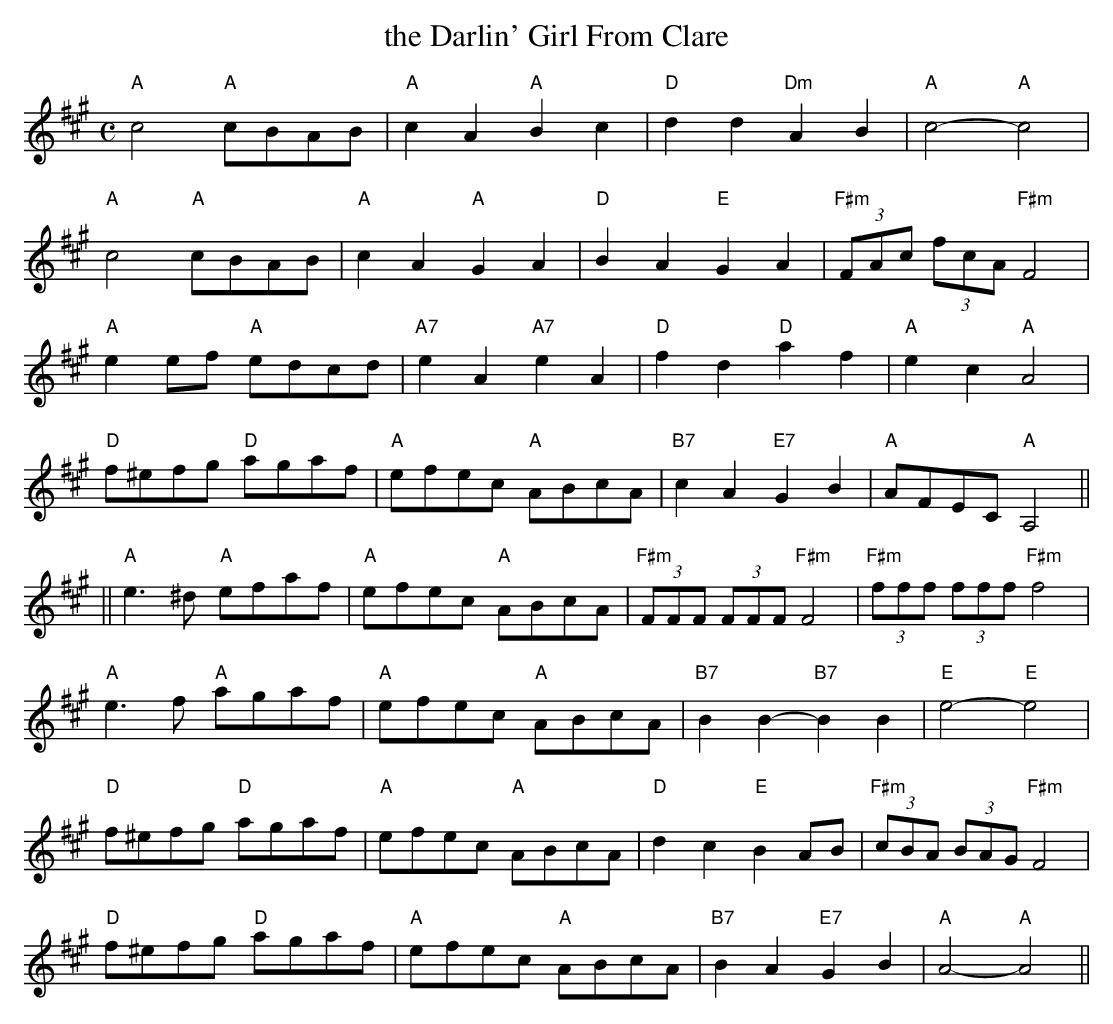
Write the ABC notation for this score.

X:1
T: the Darlin' Girl From Clare
M:C
L:1/8
K:A
"A"c4 "A"cBAB | "A"c2A2 "A"B2c2 | "D"d2d2 "Dm"A2B2 | "A"c4- "A"c4 |
"A"c4 "A"cBAB | "A"c2A2 "A"G2A2 | "D"B2A2 "E"G2A2 | "F#m"(3FAc (3fcA "F#m"F4 |
"A"e2ef "A"edcd | "A7"e2A2 "A7"e2A2 | "D"f2d2 "D"a2f2 | "A"e2c2 "A"A4 |
"D"f^efg "D"agaf | "A"efec "A"ABcA | "B7"c2A2 "E7"G2B2 | "A"AFEC "A"A,4 ||
|| "A"e3^d "A"efaf | "A"efec "A"ABcA | "F#m"(3FFF (3FFF "F#m"F4 | "F#m"(3fff (3fff "F#m"f4 |
"A"e3f "A"agaf | "A"efec "A"ABcA | "B7"B2B2- "B7"B2B2 | "E"e4- "E"e4 |
"D"f^efg "D"agaf | "A"efec "A"ABcA | "D"d2c2 "E"B2AB | "F#m"(3cBA (3BAG "F#m"F4 |
"D"f^efg "D"agaf | "A"efec "A"ABcA | "B7"B2A2 "E7"G2B2 | "A"A4- "A"A4 ||
